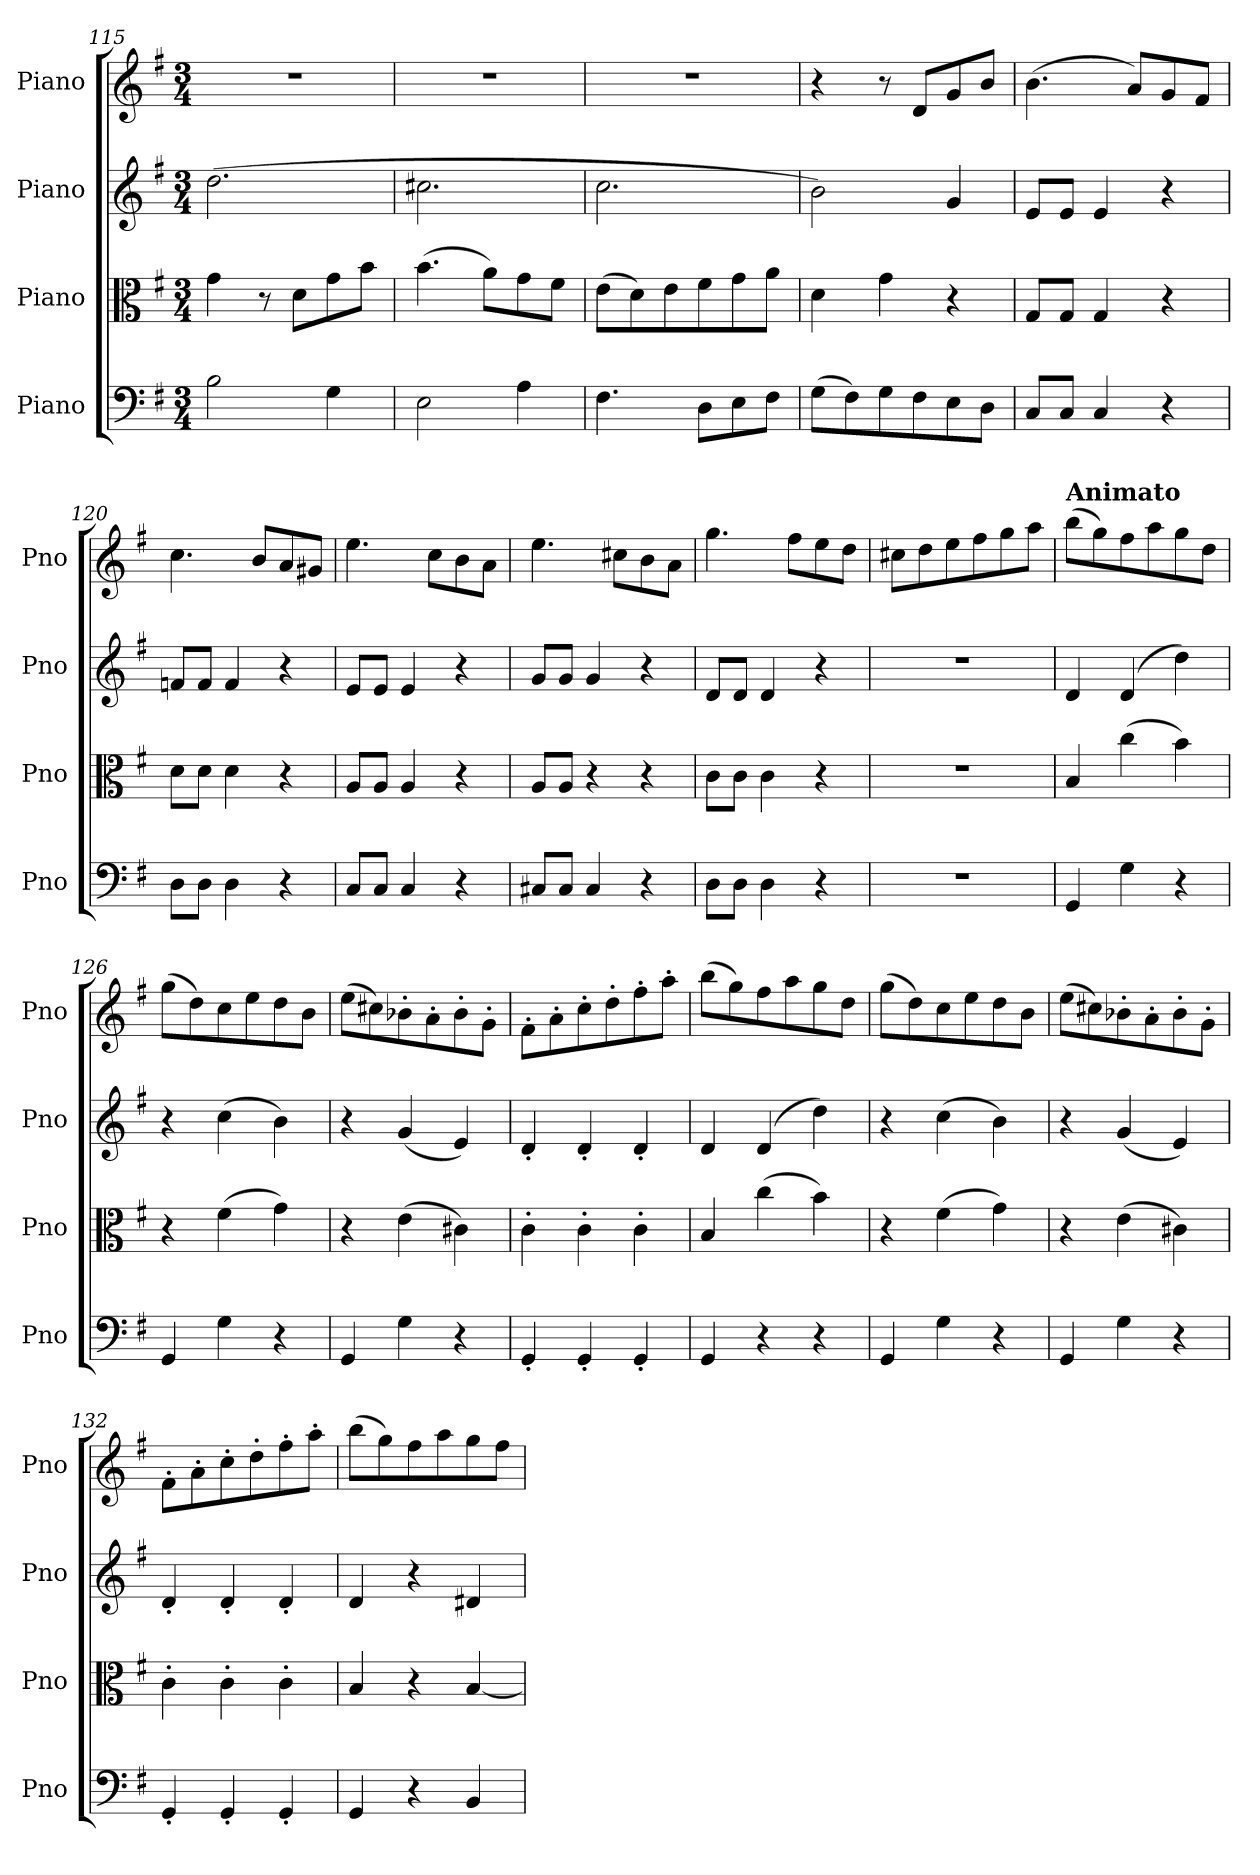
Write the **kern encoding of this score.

**kern	**kern	**kern	**kern
*part4	*part3	*part2	*part1
*staff4	*staff3	*staff2	*staff1
*I"Piano	*I"Piano	*I"Piano	*I"Piano
*I'Pno	*I'Pno	*I'Pno	*I'Pno
*clefF4	*clefC3	*clefG2	*clefG2
*k[f#]	*k[f#]	*k[f#]	*k[f#]
*M3/4	*M3/4	*M3/4	*M3/4
=115	=115	=115	=115
2B\	4g\	(2.dd\	2.r
.	8r	.	.
.	8d\L	.	.
4G\	8g\	.	.
.	8b\J	.	.
=116	=116	=116	=116
2E\	(4.b\	2.cc#X\	2.r
.	8a\L)	.	.
4A\	8g\	.	.
.	8f#\J	.	.
=117	=117	=117	=117
4.F#\	(8e\L	2.cc\	2.r
.	8d\)	.	.
.	8e\	.	.
8D\L	8f#\	.	.
8E\	8g\	.	.
8F#\J	8a\J	.	.
=118	=118	=118	=118
(8G\L	4d\	2b\)	4r
8F#\)	.	.	.
8G\	4g\	.	8r
8F#\	.	.	8d/L
8E\	4r	4g/	8g/
8D\J	.	.	8b/J
=119	=119	=119	=119
8C/L	8G/L	8e/L	(4.b\
8C/J	8G/J	8e/J	.
4C/	4G/	4e/	.
.	.	.	8a/L)
4r	4r	4r	8g/
.	.	.	8f#/J
!!LO:LB:g=z
=120	=120	=120	=120
8D\L	8d\L	8fn/L	4.cc\
8D\J	8d\J	8f/J	.
4D\	4d\	4f/	.
.	.	.	8b/L
4r	4r	4r	8a/
.	.	.	8g#X/J
=121	=121	=121	=121
8C/L	8A/L	8e/L	4.ee\
8C/J	8A/J	8e/J	.
4C/	4A/	4e/	.
.	.	.	8cc\L
4r	4r	4r	8b\
.	.	.	8a\J
=122	=122	=122	=122
8C#X/L	8A/L	8g/L	4.ee\
8C#/J	8A/J	8g/J	.
4C#/	4r	4g/	.
.	.	.	8cc#X\L
4r	4r	4r	8b\
.	.	.	8a\J
=123	=123	=123	=123
8D\L	8c\L	8d/L	4.gg\
8D\J	8c\J	8d/J	.
4D\	4c\	4d/	.
.	.	.	8ff#\L
4r	4r	4r	8ee\
.	.	.	8dd\J
=124	=124	=124	=124
2.r	2.r	2.r	8cc#X\L
.	.	.	8dd\
.	.	.	8ee\
.	.	.	8ff#\
.	.	.	8gg\
.	.	.	8aa\J
=125	=125	=125	=125
!	!	!	!LO:TX:a:B:t=Animato
4GG/	4B/	4d/	(8bb\L
.	.	.	8gg\)
4G\	(4cc\	(4d/	8ff#\
.	.	.	8aa\
4r	4b\)	4dd\)	8gg\
.	.	.	8dd\J
=126	=126	=126	=126
4GG/	4r	4r	(8gg\L
.	.	.	8dd\)
4G\	(4f#\	(4cc\	8cc\
.	.	.	8ee\
4r	4g\)	4b\)	8dd\
.	.	.	8b\J
=127	=127	=127	=127
4GG/	4r	4r	(8ee\L
.	.	.	8cc#X\)
4G\	(4e\	(4g/	8b-X'\
.	.	.	8a'\
4r	4c#X\)	4e/)	8b-'\
.	.	.	8g'\J
=128	=128	=128	=128
4GG'/	4c'\	4d'/	8f#'\L
.	.	.	8a'\
4GG'/	4c'\	4d'/	8cc'\
.	.	.	8dd'\
4GG'/	4c'\	4d'/	8ff#'\
.	.	.	8aa'\J
=129	=129	=129	=129
4GG/	4B/	4d/	(8bb\L
.	.	.	8gg\)
4r	(4cc\	(4d/	8ff#\
.	.	.	8aa\
4r	4b\)	4dd\)	8gg\
.	.	.	8dd\J
!!LO:LB:g=z
=130	=130	=130	=130
4GG/	4r	4r	(8gg\L
.	.	.	8dd\)
4G\	(4f#\	(4cc\	8cc\
.	.	.	8ee\
4r	4g\)	4b\)	8dd\
.	.	.	8b\J
=131	=131	=131	=131
4GG/	4r	4r	(8ee\L
.	.	.	8cc#X\)
4G\	(4e\	(4g/	8b-X'\
.	.	.	8a'\
4r	4c#X\)	4e/)	8b-'\
.	.	.	8g'\J
=132	=132	=132	=132
4GG'/	4c'\	4d'/	8f#'\L
.	.	.	8a'\
4GG'/	4c'\	4d'/	8cc'\
.	.	.	8dd'\
4GG'/	4c'\	4d'/	8ff#'\
.	.	.	8aa'\J
=133	=133	=133	=133
4GG/	4B/	4d/	(8bb\L
.	.	.	8gg\)
4r	4r	4r	8ff#\
.	.	.	8aa\
4BB/	[4B/	4d#X/	8gg\
.	.	.	8ff#\J
=	=	=	=
*-	*-	*-	*-
